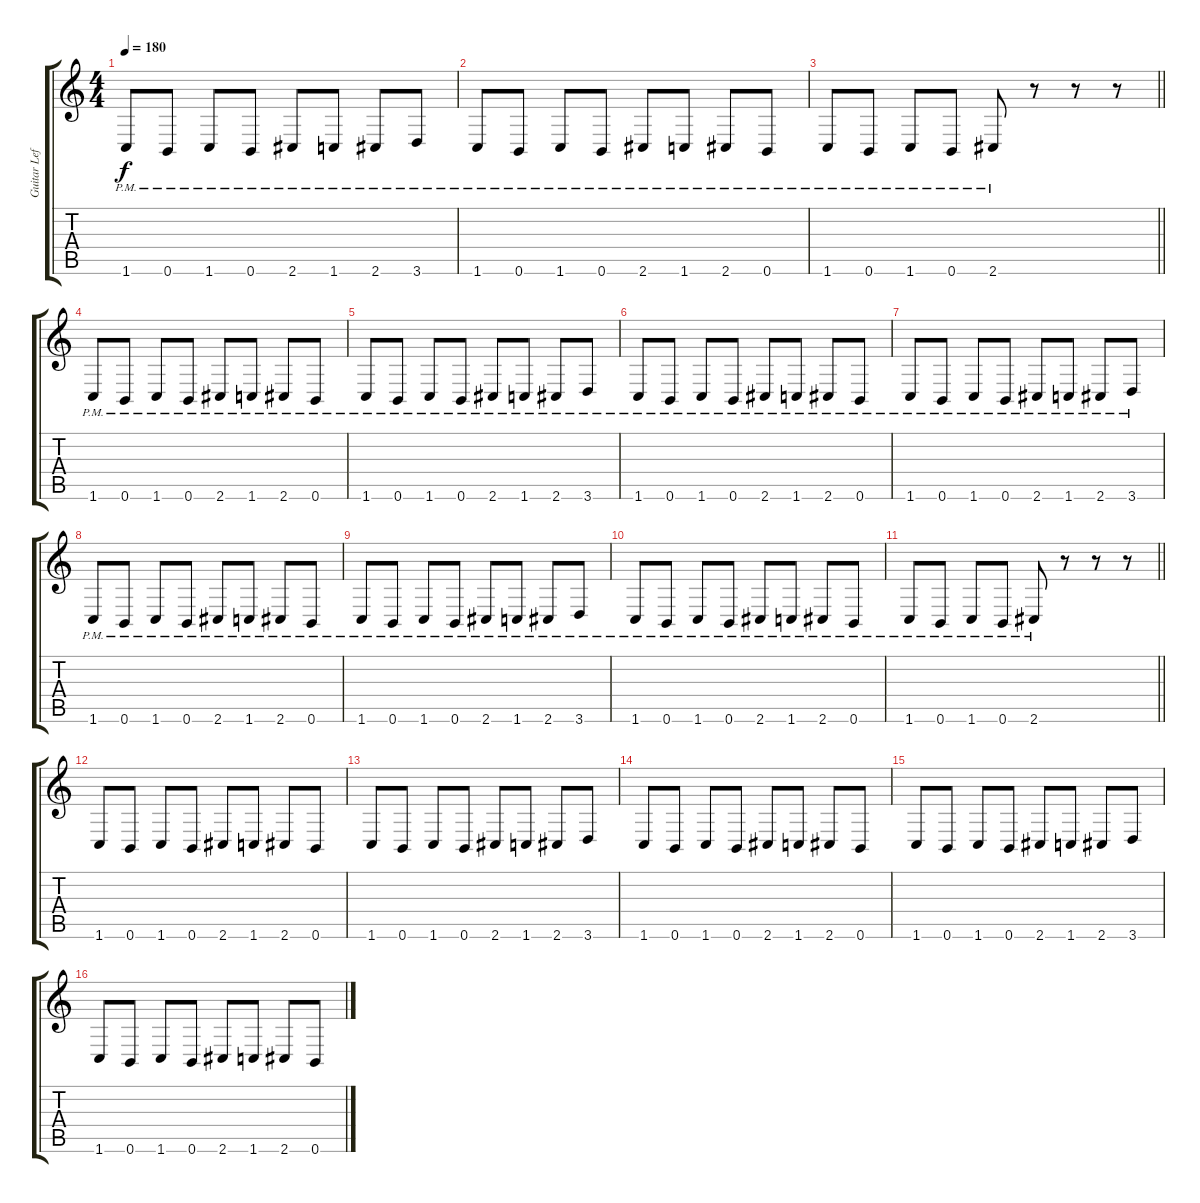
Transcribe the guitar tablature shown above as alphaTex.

\track ("Guitar Left" "Guitar Lef") {instrument distortionguitar}
\staff {score tabs}
\tuning (Db4 Ab3 E3 B2 Gb2 B1) {hide}
\ts (4 4)
\tempo 180
\clef g2
\ks c
1.6{pm}.8{dy f} 0.6{pm}.8 1.6{pm}.8 0.6{pm}.8 2.6{pm}.8 1.6{pm}.8 2.6{pm}.8 3.6{pm}.8 |
1.6{pm}.8 0.6{pm}.8 1.6{pm}.8 0.6{pm}.8 2.6{pm}.8 1.6{pm}.8 2.6{pm}.8 0.6{pm}.8 |
\barLineRight lightlight
1.6{pm}.8 0.6{pm}.8 1.6{pm}.8 0.6{pm}.8 2.6{pm}.8 r.8 r.8 r.8 |
\section ("" "")
1.6{pm}.8{volume 13} 0.6{pm}.8 1.6{pm}.8 0.6{pm}.8 2.6{pm}.8 1.6{pm}.8 2.6{pm}.8 0.6{pm}.8 |
1.6{pm}.8 0.6{pm}.8 1.6{pm}.8 0.6{pm}.8 2.6{pm}.8 1.6{pm}.8 2.6{pm}.8 3.6{pm}.8 |
1.6{pm}.8 0.6{pm}.8 1.6{pm}.8 0.6{pm}.8 2.6{pm}.8 1.6{pm}.8 2.6{pm}.8 0.6{pm}.8 |
1.6{pm}.8 0.6{pm}.8 1.6{pm}.8 0.6{pm}.8 2.6{pm}.8 1.6{pm}.8 2.6{pm}.8 3.6{pm}.8 |
1.6{pm}.8 0.6{pm}.8 1.6{pm}.8 0.6{pm}.8 2.6{pm}.8 1.6{pm}.8 2.6{pm}.8 0.6{pm}.8 |
1.6{pm}.8 0.6{pm}.8 1.6{pm}.8 0.6{pm}.8 2.6{pm}.8 1.6{pm}.8 2.6{pm}.8 3.6{pm}.8 |
1.6{pm}.8 0.6{pm}.8 1.6{pm}.8 0.6{pm}.8 2.6{pm}.8 1.6{pm}.8 2.6{pm}.8 0.6{pm}.8 |
\barLineRight lightlight
1.6{pm}.8 0.6{pm}.8 1.6{pm}.8 0.6{pm}.8 2.6{pm}.8 r.8 r.8 r.8 |
\section ("" "")
1.6.8{volume 16} 0.6.8 1.6.8 0.6.8 2.6.8 1.6.8 2.6.8 0.6.8 |
1.6.8 0.6.8 1.6.8 0.6.8 2.6.8 1.6.8 2.6.8 3.6.8 |
1.6.8 0.6.8 1.6.8 0.6.8 2.6.8 1.6.8 2.6.8 0.6.8 |
1.6.8 0.6.8 1.6.8 0.6.8 2.6.8 1.6.8 2.6.8 3.6.8 |
1.6.8 0.6.8 1.6.8 0.6.8 2.6.8 1.6.8 2.6.8 0.6.8
